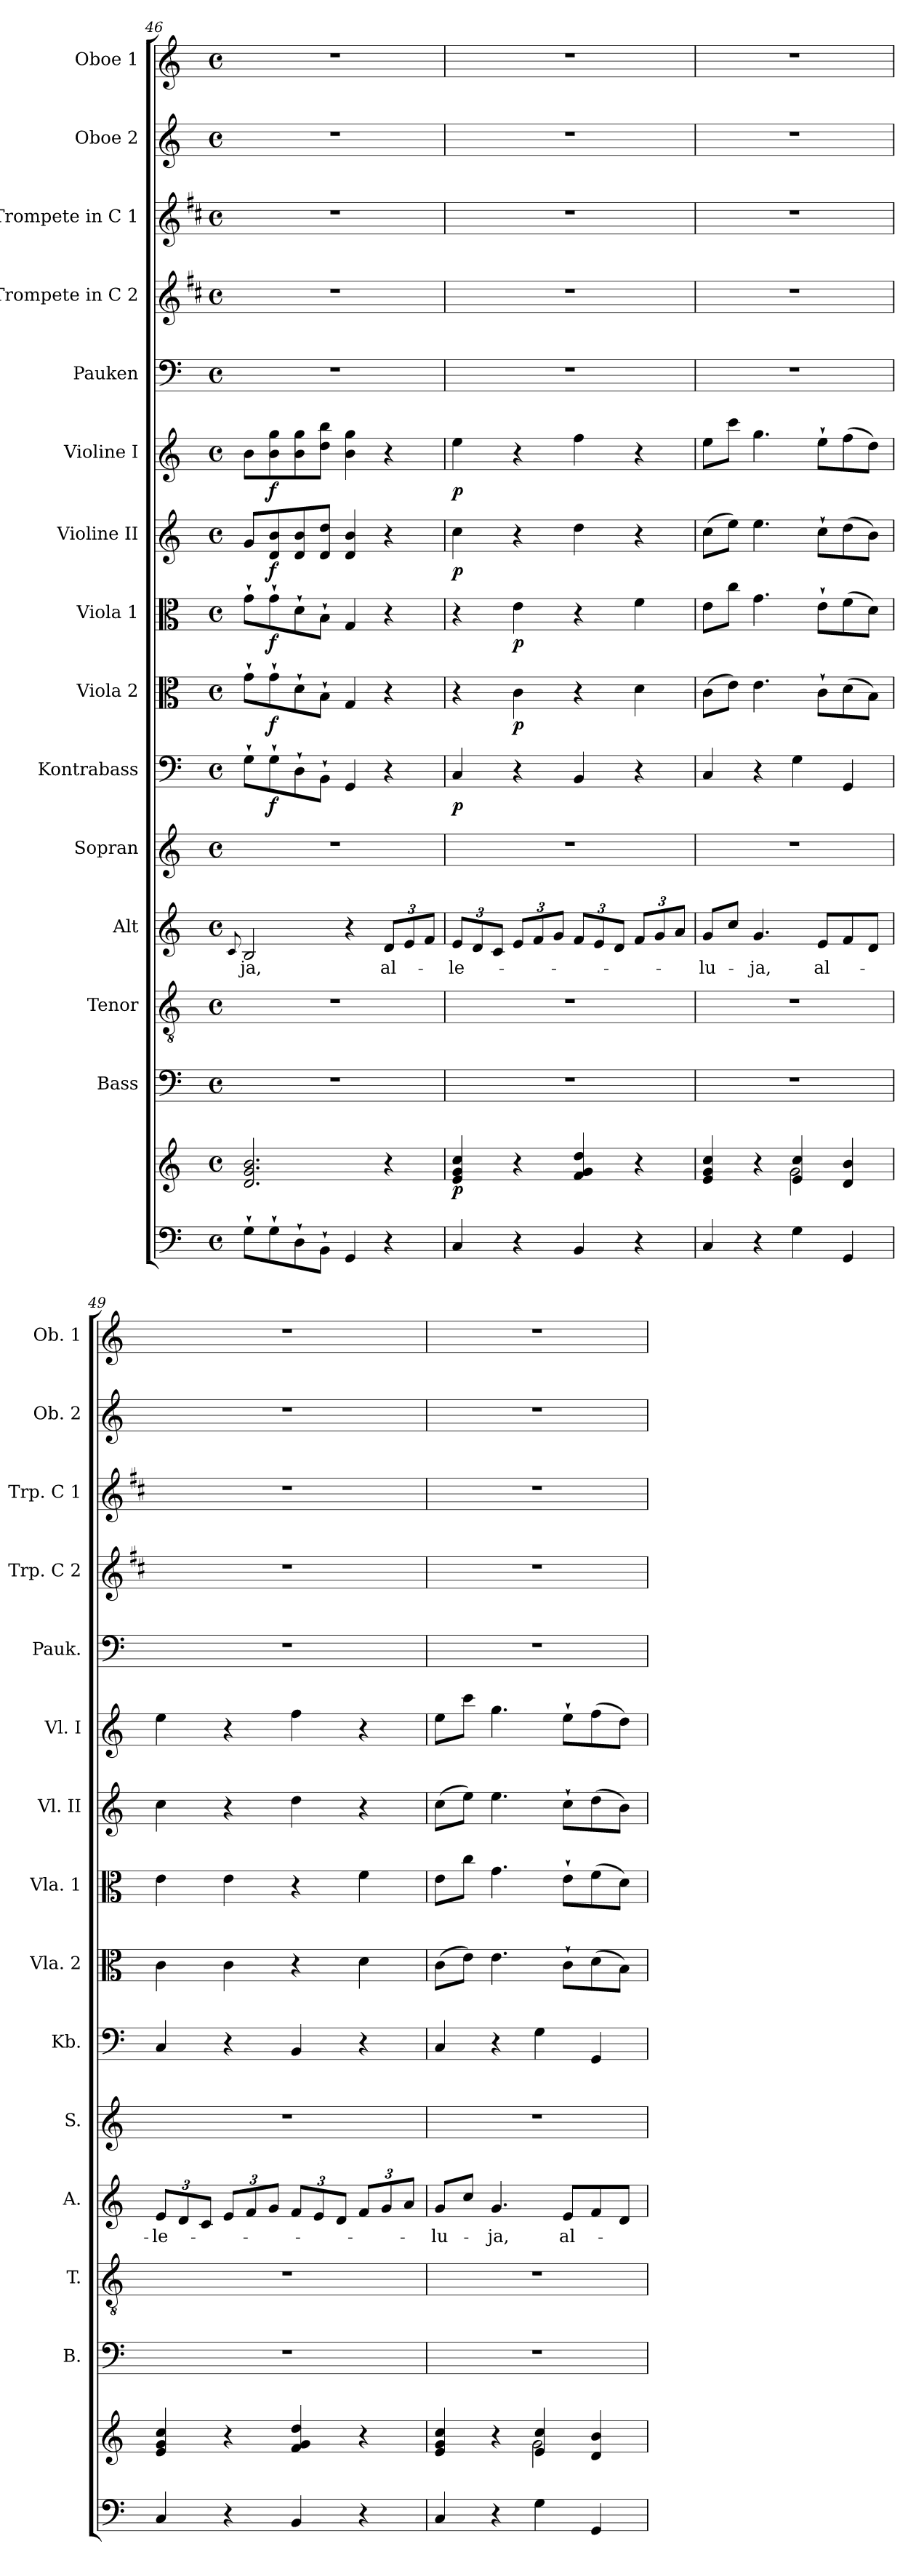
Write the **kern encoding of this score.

**kern	**kern	**dynam	**kern	**kern	**kern	**text	**kern	**kern	**dynam	**kern	**dynam	**kern	**dynam	**kern	**dynam	**kern	**dynam	**kern	**kern	**kern	**kern	**kern
*part15	*part15	*part15	*part14	*part13	*part12	*part12	*part11	*part10	*part10	*part9	*part9	*part8	*part8	*part7	*part7	*part6	*part6	*part5	*part4	*part3	*part2	*part1
*staff16	*staff15	*staff15/16	*staff14	*staff13	*staff12	*staff12	*staff11	*staff10	*staff10	*staff9	*staff9	*staff8	*staff8	*staff7	*staff7	*staff6	*staff6	*staff5	*staff4	*staff3	*staff2	*staff1
*	*	*	*I"Bass	*I"Tenor	*I"Alt	*	*I"Sopran	*I"Kontrabass	*	*I"Viola 2	*	*I"Viola 1	*	*I"Violine II	*	*I"Violine I	*	*I"Pauken	*I"Trompete in C 2	*I"Trompete in C 1	*I"Oboe 2	*I"Oboe 1
*	*	*	*I'B.	*I'T.	*I'A.	*	*I'S.	*I'Kb.	*	*I'Vla. 2	*	*I'Vla. 1	*	*I'Vl. II	*	*I'Vl. I	*	*I'Pauk.	*I'Trp. C 2	*I'Trp. C 1	*I'Ob. 2	*I'Ob. 1
!!LO:PB:g=z
*clefF4	*clefG2	*	*clefF4	*clefGv2	*clefG2	*	*clefG2	*clefF4	*	*clefC3	*	*clefC3	*	*clefG2	*	*clefG2	*	*clefF4	*clefG2	*clefG2	*clefG2	*clefG2
*	*	*	*	*	*	*	*	*ITrd7c12	*	*	*	*	*	*	*	*	*	*	*ITrd1c2	*ITrd1c2	*	*
*k[]	*k[]	*	*k[]	*k[]	*k[]	*	*k[]	*k[]	*	*k[]	*	*k[]	*	*k[]	*	*k[]	*	*k[]	*k[]	*k[]	*k[]	*k[]
*C:	*C:	*	*C:	*C:	*C:	*	*C:	*C:	*	*C:	*	*C:	*	*C:	*	*C:	*	*C:	*C:	*C:	*C:	*C:
*M4/4	*M4/4	*	*M4/4	*M4/4	*M4/4	*	*M4/4	*M4/4	*	*M4/4	*	*M4/4	*	*M4/4	*	*M4/4	*	*M4/4	*M4/4	*M4/4	*M4/4	*M4/4
*met(c)	*met(c)	*	*met(c)	*met(c)	*met(c)	*	*met(c)	*met(c)	*	*met(c)	*	*met(c)	*	*met(c)	*	*met(c)	*	*met(c)	*met(c)	*met(c)	*met(c)	*met(c)
=46	=46	=46	=46	=46	=46	=46	=46	=46	=46	=46	=46	=46	=46	=46	=46	=46	=46	=46	=46	=46	=46	=46
.	.	.	.	.	8qqc/	.	.	.	.	.	.	.	.	.	.	.	.	.	.	.	.	.
!	!	!	!	!	!	!LO:LY:b	!	!	!	!	!	!	!	!	!	!	!	!	!	!	!	!
8G`>\L	2.d/ 2.g/ 2.b/	.	1r	1r	2B/	-ja,	1r	8GG`>\L	.	8g`>\L	.	8g`>\L	.	8g/L	.	8b\L	.	1r	1r	1r	1r	1r
!	!	!	!	!	!	!	!	!	!LO:DY:b	!	!LO:DY:b	!	!LO:DY:b	!	!LO:DY:b	!	!LO:DY:b	!	!	!	!	!
8G`>\	.	.	.	.	.	.	.	8GG`>\	f	8g`>\	f	8g`>\	f	8d/ 8b/	f	8b\ 8gg\	f	.	.	.	.	.
8D`>\	.	.	.	.	.	.	.	8DD`>\	.	8d`>\	.	8d`>\	.	8d/ 8b/	.	8b\ 8gg\	.	.	.	.	.	.
8BB`>\J	.	.	.	.	.	.	.	8BBB`>\J	.	8B`>\J	.	8B`>\J	.	8d/ 8dd/J	.	8dd\ 8bb\J	.	.	.	.	.	.
4GG/	.	.	.	.	4r	.	.	4GGG/	.	4G/	.	4G/	.	4d/ 4b/	.	4b\ 4gg\	.	.	.	.	.	.
*	*	*	*	*	*Xbrackettup	*	*	*	*	*	*	*	*	*	*	*	*	*	*	*	*	*
!	!	!	!	!	!	!LO:LY:b	!	!	!	!	!	!	!	!	!	!	!	!	!	!	!	!
4r	4r	.	.	.	12d/L	al-	.	4r	.	4r	.	4r	.	4r	.	4r	.	.	.	.	.	.
.	.	.	.	.	12e/	.	.	.	.	.	.	.	.	.	.	.	.	.	.	.	.	.
.	.	.	.	.	12f/J	.	.	.	.	.	.	.	.	.	.	.	.	.	.	.	.	.
=47	=47	=47	=47	=47	=47	=47	=47	=47	=47	=47	=47	=47	=47	=47	=47	=47	=47	=47	=47	=47	=47	=47
!	!	!LO:DY:b	!	!	!	!LO:LY:b	!	!	!LO:DY:b	!	!	!	!	!	!LO:DY:b	!	!LO:DY:b	!	!	!	!	!
4C/	4e/ 4g/ 4cc/	p	1r	1r	12e/L	-le-	1r	4CC/	p	4r	.	4r	.	4cc\	p	4ee\	p	1r	1r	1r	1r	1r
.	.	.	.	.	12d/	.	.	.	.	.	.	.	.	.	.	.	.	.	.	.	.	.
.	.	.	.	.	12c/J	.	.	.	.	.	.	.	.	.	.	.	.	.	.	.	.	.
!	!	!	!	!	!	!	!	!	!	!	!LO:DY:b	!	!LO:DY:b	!	!	!	!	!	!	!	!	!
4r	4r	.	.	.	12e/L	.	.	4r	.	4c\	p	4e\	p	4r	.	4r	.	.	.	.	.	.
.	.	.	.	.	12f/	.	.	.	.	.	.	.	.	.	.	.	.	.	.	.	.	.
.	.	.	.	.	12g/J	.	.	.	.	.	.	.	.	.	.	.	.	.	.	.	.	.
4BB/	4f/ 4g/ 4dd/	.	.	.	12f/L	.	.	4BBB/	.	4r	.	4r	.	4dd\	.	4ff\	.	.	.	.	.	.
.	.	.	.	.	12e/	.	.	.	.	.	.	.	.	.	.	.	.	.	.	.	.	.
.	.	.	.	.	12d/J	.	.	.	.	.	.	.	.	.	.	.	.	.	.	.	.	.
4r	4r	.	.	.	12f/L	.	.	4r	.	4d\	.	4f\	.	4r	.	4r	.	.	.	.	.	.
.	.	.	.	.	12g/	.	.	.	.	.	.	.	.	.	.	.	.	.	.	.	.	.
.	.	.	.	.	12a/J	.	.	.	.	.	.	.	.	.	.	.	.	.	.	.	.	.
=48	=48	=48	=48	=48	=48	=48	=48	=48	=48	=48	=48	=48	=48	=48	=48	=48	=48	=48	=48	=48	=48	=48
*	*^	*	*	*	*	*	*	*	*	*	*	*	*	*	*	*	*	*	*	*	*	*
!	!	!	!	!	!	!	!LO:LY:b	!	!	!	!	!	!	!	!	!	!	!	!	!	!	!	!
4C/	4e/ 4g/ 4cc/	2ryy	.	1r	1r	8g/L	-lu-	1r	4CC/	.	(>8c\L	.	8e\L	.	(>8cc\L	.	8ee\L	.	1r	1r	1r	1r	1r
.	.	.	.	.	.	8cc/J	.	.	.	.	8e\J)	.	8cc\J	.	8ee\J)	.	8ccc\J	.	.	.	.	.	.
!	!	!	!	!	!	!	!LO:LY:b	!	!	!	!	!	!	!	!	!	!	!	!	!	!	!	!
4r	4r	.	.	.	.	4.g/	-ja,	.	4r	.	4.e\	.	4.g\	.	4.ee\	.	4.gg\	.	.	.	.	.	.
4G\	4e/ 4cc/	2g\	.	.	.	.	.	.	4GG\	.	.	.	.	.	.	.	.	.	.	.	.	.	.
!	!	!	!	!	!	!	!LO:LY:b	!	!	!	!	!	!	!	!	!	!	!	!	!	!	!	!
.	.	.	.	.	.	8e/L	al-	.	.	.	8c`>\L	.	8e`>\L	.	8cc`>\L	.	8ee`>\L	.	.	.	.	.	.
4GG/	4d/ 4b/	.	.	.	.	8f/	.	.	4GGG/	.	(>8d\	.	(>8f\	.	(>8dd\	.	(>8ff\	.	.	.	.	.	.
.	.	.	.	.	.	8d/J	.	.	.	.	8B\J)	.	8d\J)	.	8b\J)	.	8dd\J)	.	.	.	.	.	.
*	*v	*v	*	*	*	*	*	*	*	*	*	*	*	*	*	*	*	*	*	*	*	*	*
=49	=49	=49	=49	=49	=49	=49	=49	=49	=49	=49	=49	=49	=49	=49	=49	=49	=49	=49	=49	=49	=49	=49
!	!	!	!	!	!	!LO:LY:b	!	!	!	!	!	!	!	!	!	!	!	!	!	!	!	!
4C/	4e/ 4g/ 4cc/	.	1r	1r	12e/L	-le-	1r	4CC/	.	4c\	.	4e\	.	4cc\	.	4ee\	.	1r	1r	1r	1r	1r
.	.	.	.	.	12d/	.	.	.	.	.	.	.	.	.	.	.	.	.	.	.	.	.
.	.	.	.	.	12c/J	.	.	.	.	.	.	.	.	.	.	.	.	.	.	.	.	.
4r	4r	.	.	.	12e/L	.	.	4r	.	4c\	.	4e\	.	4r	.	4r	.	.	.	.	.	.
.	.	.	.	.	12f/	.	.	.	.	.	.	.	.	.	.	.	.	.	.	.	.	.
.	.	.	.	.	12g/J	.	.	.	.	.	.	.	.	.	.	.	.	.	.	.	.	.
4BB/	4f/ 4g/ 4dd/	.	.	.	12f/L	.	.	4BBB/	.	4r	.	4r	.	4dd\	.	4ff\	.	.	.	.	.	.
.	.	.	.	.	12e/	.	.	.	.	.	.	.	.	.	.	.	.	.	.	.	.	.
.	.	.	.	.	12d/J	.	.	.	.	.	.	.	.	.	.	.	.	.	.	.	.	.
4r	4r	.	.	.	12f/L	.	.	4r	.	4d\	.	4f\	.	4r	.	4r	.	.	.	.	.	.
.	.	.	.	.	12g/	.	.	.	.	.	.	.	.	.	.	.	.	.	.	.	.	.
.	.	.	.	.	12a/J	.	.	.	.	.	.	.	.	.	.	.	.	.	.	.	.	.
=50	=50	=50	=50	=50	=50	=50	=50	=50	=50	=50	=50	=50	=50	=50	=50	=50	=50	=50	=50	=50	=50	=50
*	*^	*	*	*	*	*	*	*	*	*	*	*	*	*	*	*	*	*	*	*	*	*
!	!	!	!	!	!	!	!LO:LY:b	!	!	!	!	!	!	!	!	!	!	!	!	!	!	!	!
4C/	4e/ 4g/ 4cc/	2ryy	.	1r	1r	8g/L	-lu-	1r	4CC/	.	(>8c\L	.	8e\L	.	(>8cc\L	.	8ee\L	.	1r	1r	1r	1r	1r
.	.	.	.	.	.	8cc/J	.	.	.	.	8e\J)	.	8cc\J	.	8ee\J)	.	8ccc\J	.	.	.	.	.	.
!	!	!	!	!	!	!	!LO:LY:b	!	!	!	!	!	!	!	!	!	!	!	!	!	!	!	!
4r	4r	.	.	.	.	4.g/	-ja,	.	4r	.	4.e\	.	4.g\	.	4.ee\	.	4.gg\	.	.	.	.	.	.
4G\	4e/ 4cc/	2g\	.	.	.	.	.	.	4GG\	.	.	.	.	.	.	.	.	.	.	.	.	.	.
!	!	!	!	!	!	!	!LO:LY:b	!	!	!	!	!	!	!	!	!	!	!	!	!	!	!	!
.	.	.	.	.	.	8e/L	al-	.	.	.	8c`>\L	.	8e`>\L	.	8cc`>\L	.	8ee`>\L	.	.	.	.	.	.
4GG/	4d/ 4b/	.	.	.	.	8f/	.	.	4GGG/	.	(>8d\	.	(>8f\	.	(>8dd\	.	(>8ff\	.	.	.	.	.	.
.	.	.	.	.	.	8d/J	.	.	.	.	8B\J)	.	8d\J)	.	8b\J)	.	8dd\J)	.	.	.	.	.	.
*	*v	*v	*	*	*	*	*	*	*	*	*	*	*	*	*	*	*	*	*	*	*	*	*
=	=	=	=	=	=	=	=	=	=	=	=	=	=	=	=	=	=	=	=	=	=	=
*-	*-	*-	*-	*-	*-	*-	*-	*-	*-	*-	*-	*-	*-	*-	*-	*-	*-	*-	*-	*-	*-	*-
